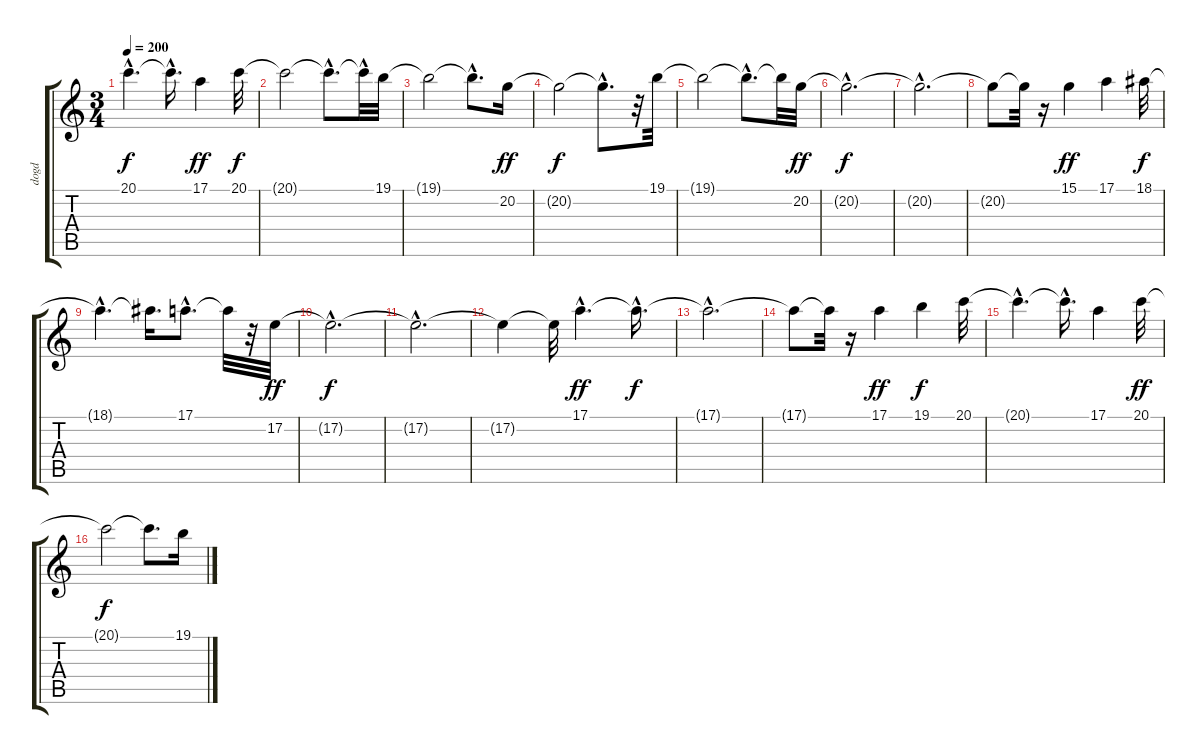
\track ("dogd" "dogd") {instrument electricpiano2}
\staff {score tabs}
\tuning (E4 B3 G3 D3 A2 E2) {hide}
\ts (3 4)
\tempo 200
\clef g2
\ks c
20.1{hac t}.4{d dy f} 20.1{hac t}.16{d} 17.1.4{dy ff} 20.1.32{dy f} |
20.1{t}.2 20.1{hac t}.8{d} 20.1{hac t}.32 19.1.32 |
19.1{t}.2 19.1{hac t}.8{d} 20.2.16{dy ff} |
20.2{t}.2{dy f} 20.2{hac t}.8{d} r.32 19.1.32 |
19.1{t}.2 19.1{hac t}.8{d} 19.1{t}.32 20.2.32{dy ff} |
20.2{hac t}.2{d dy f} |
20.2{hac t}.2{d} |
20.2{t}.8 20.2{t}.32 r.16 15.1.4{dy ff} 17.1.4 18.1.32{dy f} |
18.1{hac t}.4{d} 18.1{t}.16{d} 17.1{hac}.8{d} 17.1{t}.32 r.32 17.2.32{dy ff} |
17.2{hac t}.2{d dy f} |
17.2{hac t}.2{d} |
17.2{t}.4 17.2{t}.32 17.1{hac}.4{d dy ff} 17.1{hac t}.16{d dy f} |
17.1{hac t}.2{d} |
17.1{t}.8 17.1{t}.32 r.16 17.1.4{dy ff} 19.1.4{dy f} 20.1.32 |
20.1{hac t}.4{d} 20.1{hac t}.16{d} 17.1.4 20.1.32{dy ff} |
20.1{t}.2{dy f} 20.1{t}.8{d} 19.1.16
